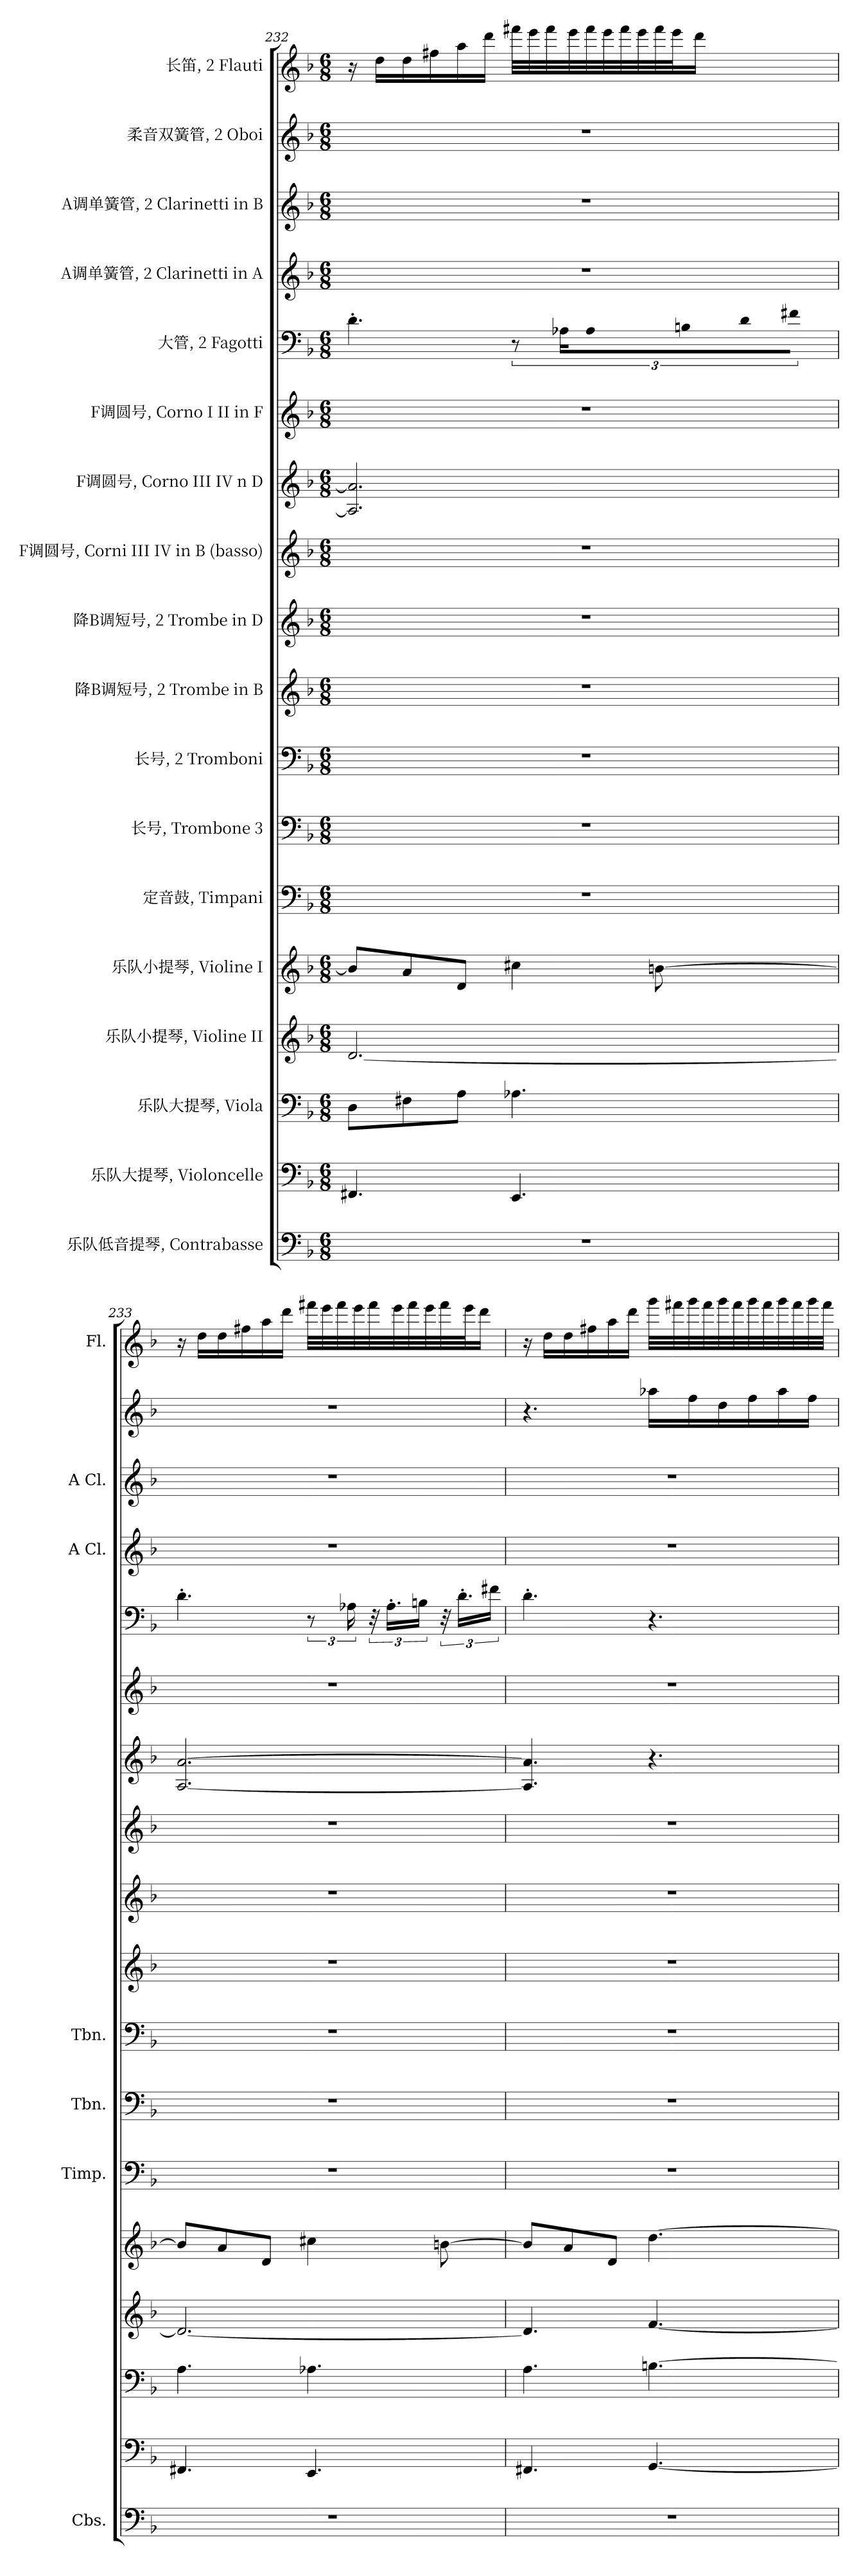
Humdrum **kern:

**kern	**kern	**kern	**kern	**kern	**kern	**kern	**kern	**kern	**kern	**kern	**kern	**kern	**kern	**kern	**kern	**kern	**kern
*part18	*part17	*part16	*part15	*part14	*part13	*part12	*part11	*part10	*part9	*part8	*part7	*part6	*part5	*part4	*part3	*part2	*part1
*staff18	*staff17	*staff16	*staff15	*staff14	*staff13	*staff12	*staff11	*staff10	*staff9	*staff8	*staff7	*staff6	*staff5	*staff4	*staff3	*staff2	*staff1
*I"乐队低音提琴, Contrabasse	*I"乐队大提琴, Violoncelle	*I"乐队大提琴, Viola	*I"乐队小提琴, Violine II	*I"乐队小提琴, Violine I	*I"定音鼓, Timpani	*I"长号, Trombone 3	*I"长号, 2 Tromboni	*I"降B调短号, 2 Trombe in B	*I"降B调短号, 2 Trombe in D	*I"F调圆号, Corni III IV in B (basso)	*I"F调圆号, Corno III IV n D	*I"F调圆号, Corno I II in F	*I"大管, 2 Fagotti	*I"A调单簧管, 2 Clarinetti in A	*I"A调单簧管, 2 Clarinetti in B	*I"柔音双簧管, 2 Oboi	*I"长笛, 2 Flauti
*I'Cbs.	*	*	*	*	*I'Timp.	*I'Tbn.	*I'Tbn.	*	*	*	*	*	*	*I'A Cl.	*I'A Cl.	*	*I'Fl.
!!LO:PB:g=z
*clefF4	*clefF4	*clefF4	*clefG2	*clefG2	*clefF4	*clefF4	*clefF4	*clefG2	*clefG2	*clefG2	*clefG2	*clefG2	*clefF4	*clefG2	*clefG2	*clefG2	*clefG2
*ITrd7c12	*	*	*	*	*	*	*	*ITrd1c2	*ITrd1c2	*ITrd4c7	*ITrd4c7	*ITrd4c7	*	*ITrd2c3	*ITrd2c3	*ITrd2c3	*
*k[b-]	*k[b-]	*k[b-]	*k[b-]	*k[b-]	*k[b-]	*k[b-]	*k[b-]	*k[b-e-a-]	*k[b-e-a-]	*k[b-e-]	*k[b-e-]	*k[b-e-]	*k[b-]	*k[f#c#]	*k[f#c#]	*k[f#c#]	*k[b-]
*M6/8	*M6/8	*M6/8	*M6/8	*M6/8	*M6/8	*M6/8	*M6/8	*M6/8	*M6/8	*M6/8	*M6/8	*M6/8	*M6/8	*M6/8	*M6/8	*M6/8	*M6/8
*MM91	*MM91	*MM91	*MM91	*MM91	*MM91	*MM91	*MM91	*MM91	*MM91	*MM91	*MM91	*MM91	*MM91	*MM91	*MM91	*MM91	*MM91
=232	=232	=232	=232	=232	=232	=232	=232	=232	=232	=232	=232	=232	=232	=232	=232	=232	=232
2.r	4.FF#X/	8D\L	[2.d/	8b/L]	2.r	2.r	2.r	2.r	2.r	2.r	2.D/] 2.d/]	2.r	4.d'\	2.r	2.r	2.r	16r
.	.	.	.	.	.	.	.	.	.	.	.	.	.	.	.	.	16dd\LL
*	*	*	*	*	*	*	*	*	*	*	*	*	*	*	*	*	*MM97
.	.	8F#X\	.	8a/	.	.	.	.	.	.	.	.	.	.	.	.	16dd\
.	.	.	.	.	.	.	.	.	.	.	.	.	.	.	.	.	16ff#X\
.	.	8A\J	.	8d/J	.	.	.	.	.	.	.	.	.	.	.	.	16aa\
.	.	.	.	.	.	.	.	.	.	.	.	.	.	.	.	.	16ddd\JJ
*	*	*	*	*	*	*	*	*	*	*	*	*	*	*	*	*	*MM91
.	4.EE/	4.A-X\	.	4cc#X\	.	.	.	.	.	.	.	.	12r	.	.	.	32fff#X\LLL
.	.	.	.	.	.	.	.	.	.	.	.	.	.	.	.	.	32eee\
.	.	.	.	.	.	.	.	.	.	.	.	.	.	.	.	.	32fff#\
.	.	.	.	.	.	.	.	.	.	.	.	.	24A-X\LL	.	.	.	.
.	.	.	.	.	.	.	.	.	.	.	.	.	.	.	.	.	32eee\
*	*	*	*	*	*	*	*	*	*	*	*	*	*	*	*	*	*MM97
.	.	.	.	.	.	.	.	.	.	.	.	.	16A-\	.	.	.	32fff#\
.	.	.	.	.	.	.	.	.	.	.	.	.	.	.	.	.	32eee\
.	.	.	.	.	.	.	.	.	.	.	.	.	16Bn\	.	.	.	32fff#\
.	.	.	.	.	.	.	.	.	.	.	.	.	.	.	.	.	32eee\
.	.	.	.	[8bn\	.	.	.	.	.	.	.	.	16d\	.	.	.	32fff#\
.	.	.	.	.	.	.	.	.	.	.	.	.	.	.	.	.	32eee\J
.	.	.	.	.	.	.	.	.	.	.	.	.	16f#X\JJ	.	.	.	16ddd\JJ
!!LO:PB:g=z
=233	=233	=233	=233	=233	=233	=233	=233	=233	=233	=233	=233	=233	=233	=233	=233	=233	=233
*	*	*	*	*	*	*	*	*	*	*	*	*	*	*	*	*	*MM91
2.r	4.FF#X/	4.A\	2.d/_	8b/L]	2.r	2.r	2.r	2.r	2.r	2.r	[2.D/ [2.d/	2.r	4.d'\	2.r	2.r	2.r	16r
.	.	.	.	.	.	.	.	.	.	.	.	.	.	.	.	.	16dd\LL
*	*	*	*	*	*	*	*	*	*	*	*	*	*	*	*	*	*MM97
.	.	.	.	8a/	.	.	.	.	.	.	.	.	.	.	.	.	16dd\
.	.	.	.	.	.	.	.	.	.	.	.	.	.	.	.	.	16ff#X\
.	.	.	.	8d/J	.	.	.	.	.	.	.	.	.	.	.	.	16aa\
.	.	.	.	.	.	.	.	.	.	.	.	.	.	.	.	.	16ddd\JJ
*	*	*	*	*	*	*	*	*	*	*	*	*	*	*	*	*	*MM91
.	4.EE/	4.A-X\	.	4cc#X\	.	.	.	.	.	.	.	.	12r	.	.	.	32fff#X\LLL
.	.	.	.	.	.	.	.	.	.	.	.	.	.	.	.	.	32eee\
.	.	.	.	.	.	.	.	.	.	.	.	.	.	.	.	.	32fff#\
.	.	.	.	.	.	.	.	.	.	.	.	.	24A-X\	.	.	.	.
.	.	.	.	.	.	.	.	.	.	.	.	.	.	.	.	.	32eee\
*	*	*	*	*	*	*	*	*	*	*	*	*	*	*	*	*	*MM97
.	.	.	.	.	.	.	.	.	.	.	.	.	48r	.	.	.	32fff#\
.	.	.	.	.	.	.	.	.	.	.	.	.	24.A-'\LL	.	.	.	.
.	.	.	.	.	.	.	.	.	.	.	.	.	.	.	.	.	32eee\
.	.	.	.	.	.	.	.	.	.	.	.	.	.	.	.	.	32fff#\
.	.	.	.	.	.	.	.	.	.	.	.	.	24Bn\JJ	.	.	.	.
.	.	.	.	.	.	.	.	.	.	.	.	.	.	.	.	.	32eee\
.	.	.	.	[8bn\	.	.	.	.	.	.	.	.	48r	.	.	.	32fff#\
.	.	.	.	.	.	.	.	.	.	.	.	.	24.d'\LL	.	.	.	.
.	.	.	.	.	.	.	.	.	.	.	.	.	.	.	.	.	32eee\J
.	.	.	.	.	.	.	.	.	.	.	.	.	.	.	.	.	16ddd\JJ
.	.	.	.	.	.	.	.	.	.	.	.	.	24f#X\JJ	.	.	.	.
!!LO:PB:g=z
=234	=234	=234	=234	=234	=234	=234	=234	=234	=234	=234	=234	=234	=234	=234	=234	=234	=234
*	*	*	*	*	*	*	*	*	*	*	*	*	*	*	*	*	*MM91
2.r	4.FF#X/	4.A\	4.d/]	8b/L]	2.r	2.r	2.r	2.r	2.r	2.r	4.D/] 4.d/]	2.r	4.d'\	2.r	2.r	4.r	16r
.	.	.	.	.	.	.	.	.	.	.	.	.	.	.	.	.	16dd\LL
*	*	*	*	*	*	*	*	*	*	*	*	*	*	*	*	*	*MM97
.	.	.	.	8a/	.	.	.	.	.	.	.	.	.	.	.	.	16dd\
.	.	.	.	.	.	.	.	.	.	.	.	.	.	.	.	.	16ff#X\
.	.	.	.	8d/J	.	.	.	.	.	.	.	.	.	.	.	.	16aa\
.	.	.	.	.	.	.	.	.	.	.	.	.	.	.	.	.	16ddd\JJ
*	*	*	*	*	*	*	*	*	*	*	*	*	*	*	*	*	*MM91
.	[4.GG/	[4.Bn\	[4.f/	[4.dd\	.	.	.	.	.	.	4.r	.	4.r	.	.	16ffn\LL	32ggg\LLL
.	.	.	.	.	.	.	.	.	.	.	.	.	.	.	.	.	32fff#X\
.	.	.	.	.	.	.	.	.	.	.	.	.	.	.	.	16dd\	32ggg\
.	.	.	.	.	.	.	.	.	.	.	.	.	.	.	.	.	32fff#\
*	*	*	*	*	*	*	*	*	*	*	*	*	*	*	*	*	*MM95
.	.	.	.	.	.	.	.	.	.	.	.	.	.	.	.	16b\	32ggg\
.	.	.	.	.	.	.	.	.	.	.	.	.	.	.	.	.	32fff#\
.	.	.	.	.	.	.	.	.	.	.	.	.	.	.	.	16dd\	32ggg\
.	.	.	.	.	.	.	.	.	.	.	.	.	.	.	.	.	32fff#\
.	.	.	.	.	.	.	.	.	.	.	.	.	.	.	.	16ff\	32ggg\
.	.	.	.	.	.	.	.	.	.	.	.	.	.	.	.	.	32fff#\
.	.	.	.	.	.	.	.	.	.	.	.	.	.	.	.	16dd\JJ	32ggg\
.	.	.	.	.	.	.	.	.	.	.	.	.	.	.	.	.	32fff#\JJJ
=	=	=	=	=	=	=	=	=	=	=	=	=	=	=	=	=	=
*-	*-	*-	*-	*-	*-	*-	*-	*-	*-	*-	*-	*-	*-	*-	*-	*-	*-
